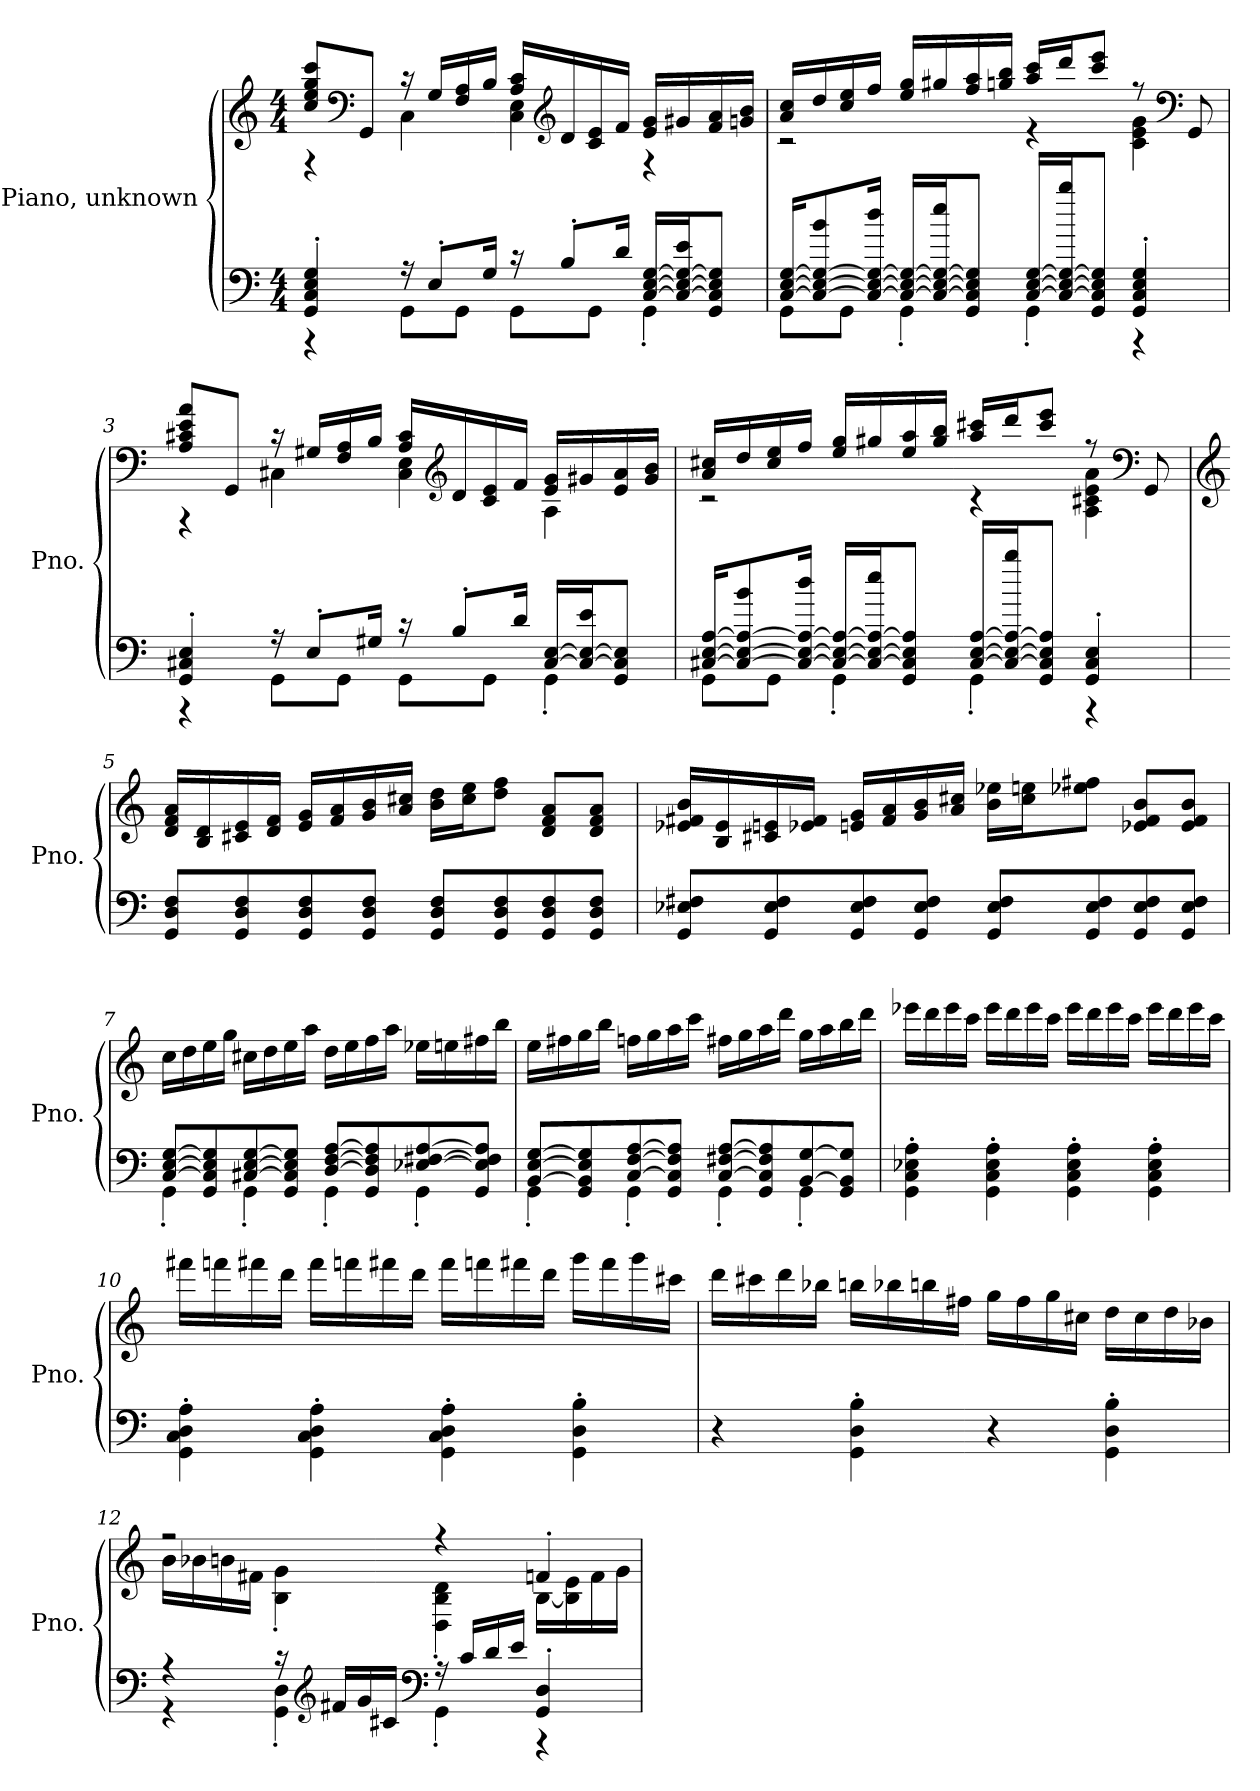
**kern	**kern
*part1	*part1
*staff2	*staff1
*I"Piano, unknown	*
*I'Pno.	*
*clefF4	*clefG2
*k[]	*k[]
*M4/4	*M4/4
*MM120	*MM120
=1	=1
*^	*^
4GG/' 4C/' 4E/' 4G/'	4r	8cc/ 8ee/ 8gg/ 8ccc/L	4r
*	*	*clefF4	*
.	.	8GG/J	.
16r	8GG\L	16r	4C\
8E'/L	.	16G/LL	.
.	8GG\J	16F/ 16A/	.
16G/Jk	.	16B/JJ	.
16r	8GG\L	16A/ 16c/LL	4C\ 4E\
*	*	*clefG2	*
8B'/L	.	16d/	.
.	8GG\J	16c/ 16e/	.
16d/Jk	.	16f/JJ	.
[16C/ [16E/ [16G/LL	4GG'\	16e/ 16g/LL	4r
16C/_ 16E/_ 16G/_ 16e/J	.	16g#X/	.
8GG/ 8C/] 8E/] 8G/]J	.	16f/ 16a/	.
.	.	16gn/ 16b/JJ	.
=2	=2	=2	=2
[16C/ [16E/ [16G/KL	8GG\L	16a/ 16cc/LL	2r
8C/_ 8E/_ 8G/_ 8b/	.	16dd/	.
.	8GG\J	16cc/ 16ee/	.
16C/_ 16E/_ 16G/_ 16dd/Jk	.	16ff/JJ	.
16C/_ 16E/_ 16G/_LL	4GG'\	16ee/ 16gg/LL	.
16C/_ 16E/_ 16G/_ 16ee/J	.	16gg#X/	.
8GG/ 8C/] 8E/] 8G/]J	.	16ff/ 16aa/	.
.	.	16ggn/ 16bb/JJ	.
[16C/ [16E/ [16G/LL	4GG'\	16aa/ 16ccc/LL	4r
16C/_ 16E/_ 16G/_ 16bb/J	.	16ddd/J	.
8GG/ 8C/] 8E/] 8G/]J	.	8ccc/ 8eee/J	.
4GG/' 4C/' 4E/' 4G/'	4r	8r	4c\ 4e\ 4g\
*	*	*clefF4	*
.	.	8GG/	.
!!LO:LB:g=z	!!
=3	=3	=3	=3
4GG/' 4C#X/' 4E/'	4r	8A/ 8c#X/ 8e/ 8a/L	4r
.	.	8GG/J	.
16r	8GG\L	16r	4C#X\
8E'/L	.	16G#X/LL	.
.	8GG\J	16F/ 16A/	.
16G#X/Jk	.	16B/JJ	.
16r	8GG\L	16A/ 16c#/LL	4C#\ 4E\
*	*	*clefG2	*
8B'/L	.	16d/	.
.	8GG\J	16c#/ 16e/	.
16d/Jk	.	16f/JJ	.
[16C#/ [16E/LL	4GG'\	16e/ 16g/LL	4A\
16C#/_ 16E/_ 16e/J	.	16g#X/	.
8GG/ 8C#/] 8E/]J	.	16e/ 16a/	.
.	.	16g#/ 16b/JJ	.
=4	=4	=4	=4
[16C#X/ [16E/ [16A/KL	8GG\L	16a/ 16cc#X/LL	2r
8C#/_ 8E/_ 8A/_ 8b/	.	16dd/	.
.	8GG\J	16cc#/ 16ee/	.
16C#/_ 16E/_ 16A/_ 16dd/Jk	.	16ff/JJ	.
16C#/_ 16E/_ 16A/_LL	4GG'\	16ee/ 16gg/LL	.
16C#/_ 16E/_ 16A/_ 16ee/J	.	16gg#X/	.
8GG/ 8C#/] 8E/] 8A/]J	.	16ee/ 16aa/	.
.	.	16gg#/ 16bb/JJ	.
[16C#/ [16E/ [16A/LL	4GG'\	16aa/ 16ccc#X/LL	4r
16C#/_ 16E/_ 16A/_ 16bb/J	.	16ddd/J	.
8GG/ 8C#/] 8E/] 8A/]J	.	8ccc#/ 8eee/J	.
4GG/' 4C#/' 4E/'	4r	8r	4A\ 4c#X\ 4e\ 4a\
*	*	*clefF4	*
.	.	8GG/	.
*v	*v	*	*
*	*v	*v
!!LO:LB:g=z
=5	=5
*	*clefG2
8GG/ 8D/ 8F/L	16d/ 16f/ 16a/LL
.	16B/ 16d/
8GG/ 8D/ 8F/	16c#X/ 16e/
.	16d/ 16f/JJ
8GG/ 8D/ 8F/	16e/ 16g/LL
.	16f/ 16a/
8GG/ 8D/ 8F/J	16g/ 16b/
.	16a/ 16cc#X/JJ
8GG/ 8D/ 8F/L	16b\ 16dd\LL
.	16cc#\ 16ee\J
8GG/ 8D/ 8F/	8dd\ 8ff\J
8GG/ 8D/ 8F/	8d/ 8f/ 8a/L
8GG/ 8D/ 8F/J	8d/ 8f/ 8a/J
=6	=6
8GG/ 8E-X/ 8F#X/L	16e-X/ 16f#X/ 16b/LL
.	16B/ 16e-/
8GG/ 8E-/ 8F#/	16c#X/ 16en/
.	16e-X/ 16f#/JJ
8GG/ 8E-/ 8F#/	16en/ 16g/LL
.	16f#/ 16a/
8GG/ 8E-/ 8F#/J	16g/ 16b/
.	16a/ 16cc#X/JJ
8GG/ 8E-/ 8F#/L	16b\ 16ee-X\LL
.	16cc#\ 16een\J
8GG/ 8E-/ 8F#/	8ee-X\ 8ff#X\J
8GG/ 8E-/ 8F#/	8e-X/ 8f#/ 8b/L
8GG/ 8E-/ 8F#/J	8e-/ 8f#/ 8b/J
!!LO:LB:g=z
=7	=7
*^	*
[8C/ [8E/ [8G/L	4GG'\	16cc\LL
.	.	16dd\
8GG/ 8C/] 8E/] 8G/]	.	16ee\
.	.	16gg\JJ
[8C#X/ [8E/ [8G/	4GG'\	16cc#X\LL
.	.	16dd\
8GG/ 8C#/] 8E/] 8G/]J	.	16ee\
.	.	16aa\JJ
[8D/ [8F/ [8A/L	4GG'\	16dd\LL
.	.	16ee\
8GG/ 8D/] 8F/] 8A/]	.	16ff\
.	.	16aa\JJ
[8E-X/ [8F#X/ [8A/	4GG'\	16ee-X\LL
.	.	16een\
8GG/ 8E-/] 8F#/] 8A/]J	.	16ff#X\
.	.	16bb\JJ
=8	=8	=8
[8BB/ [8E/ [8G/L	4GG'\	16ee\LL
.	.	16ff#X\
8GG/ 8BB/] 8E/] 8G/]	.	16gg\
.	.	16bb\JJ
[8C/ [8F/ [8A/	4GG'\	16ffn\LL
.	.	16gg\
8GG/ 8C/] 8F/] 8A/]J	.	16aa\
.	.	16ccc\JJ
[8C/ [8F#X/ [8A/L	4GG'\	16ff#X\LL
.	.	16gg\
8GG/ 8C/] 8F#/] 8A/]	.	16aa\
.	.	16ddd\JJ
[8BB/ [8G/	4GG'\	16gg\LL
.	.	16aa\
8GG/ 8BB/] 8G/]J	.	16bb\
.	.	16ddd\JJ
*v	*v	*
!!LO:LB:g=z
=9	=9
4GG\' 4C\' 4E-X\' 4A\'	16eee-X\LL
.	16ddd\
.	16eee-\
.	16ccc\JJ
4GG\' 4C\' 4E-\' 4A\'	16eee-\LL
.	16ddd\
.	16eee-\
.	16ccc\JJ
4GG\' 4C\' 4E-\' 4A\'	16eee-\LL
.	16ddd\
.	16eee-\
.	16ccc\JJ
4GG\' 4C\' 4E-\' 4A\'	16eee-\LL
.	16ddd\
.	16eee-\
.	16ccc\JJ
!!LO:LB:g=z
=10	=10
4GG\' 4C\' 4D\' 4A\'	16fff#X\LL
.	16fffn\
.	16fff#X\
.	16ddd\JJ
4GG\' 4C\' 4D\' 4A\'	16fff#\LL
.	16fffn\
.	16fff#X\
.	16ddd\JJ
4GG\' 4C\' 4D\' 4A\'	16fff#\LL
.	16fffn\
.	16fff#X\
.	16ddd\JJ
4GG\' 4D\' 4B\'	16ggg\LL
.	16fff#\
.	16ggg\
.	16ccc#X\JJ
!!LO:PB:g=z
=11	=11
4r	16ddd\LL
.	16ccc#X\
.	16ddd\
.	16bb-X\JJ
4GG\' 4D\' 4B\'	16bbn\LL
.	16bb-X\
.	16bbn\
.	16ff#X\JJ
4r	16gg\LL
.	16ff#\
.	16gg\
.	16cc#X\JJ
4GG\' 4D\' 4B\'	16dd\LL
.	16cc#\
.	16dd\
.	16b-X\JJ
!!LO:LB:g=z
=12	=12
*^	*^
4r	4r	2r	16b\LL
.	.	.	16b-X\
.	.	.	16bn\
.	.	.	16f#X\JJ
16r	4GG\' 4D\'	.	4B\' 4g\'
*clefG2	*	*	*
16f#X/LL	.	.	.
16g/	.	.	.
16c#X/JJ	.	.	.
*clefF4	*	*	*
16r	4GG'\	4r	4D\' 4B\' 4d\'
16c#/LL	.	.	.
16d/	.	.	.
16e/JJ	.	.	.
4GG/' 4D/'	4r	4fn'/	[16B\LL
.	.	.	16B\] 16e\
.	.	.	16f\
.	.	.	16g\JJ
*v	*v	*	*
*	*v	*v
=	=
*-	*-
